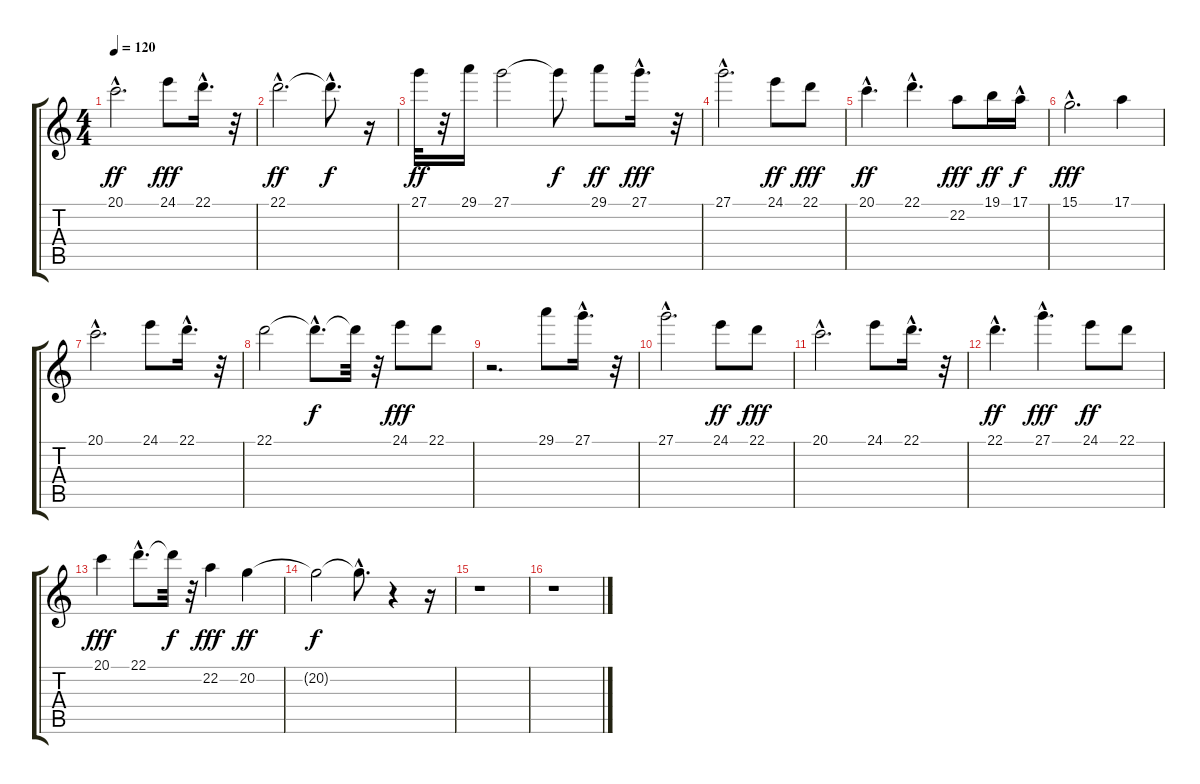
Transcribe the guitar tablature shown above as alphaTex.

\track "" {instrument recorder}
\staff {score tabs}
\tuning (E4 B3 G3 D3 A2 E2) {hide}
\ts (4 4)
\tempo 120
\clef g2
\ks c
20.1{hac}.2{d dy ff} 24.1.8{dy fff} 22.1{hac}.16{d} r.32 |
22.1{hac}.2{d dy ff} 22.1{hac t}.8{d dy f} r.16 |
27.1.32{dy ff} r.32 29.1.16 27.1.2 27.1{t}.8{dy f} 29.1.8{dy ff} 27.1{hac}.16{d dy fff} r.32 |
27.1{hac}.2{d} 24.1.8{dy ff} 22.1.8{dy fff} |
20.1{hac}.4{d dy ff} 22.1{hac}.4{d} 22.2.8{dy fff} 19.1.16{dy ff} 17.1{hac}.16{dy f} |
15.1{hac}.2{d dy fff} 17.1.4 |
20.1{hac}.2{d} 24.1.8 22.1{hac}.16{d} r.32 |
22.1.2 22.1{hac t}.8{d dy f} 22.1{t}.32 r.32 24.1.8{dy fff} 22.1.8 |
r.2{d} 29.1.8 27.1{hac}.16{d} r.32 |
27.1{hac}.2{d} 24.1.8{dy ff} 22.1.8{dy fff} |
20.1{hac}.2{d} 24.1.8 22.1{hac}.16{d} r.32 |
22.1{hac}.4{d dy ff} 27.1{hac}.4{d dy fff} 24.1.8{dy ff} 22.1.8 |
20.1.4{dy fff} 22.1{hac}.8{d} 22.1{t}.32{dy f} r.32 22.2.4{dy fff} 20.2.4{dy ff} |
20.2{t}.2{dy f} 20.2{hac t}.8{d} r.4 r.16 |
r.1 |
r.1
